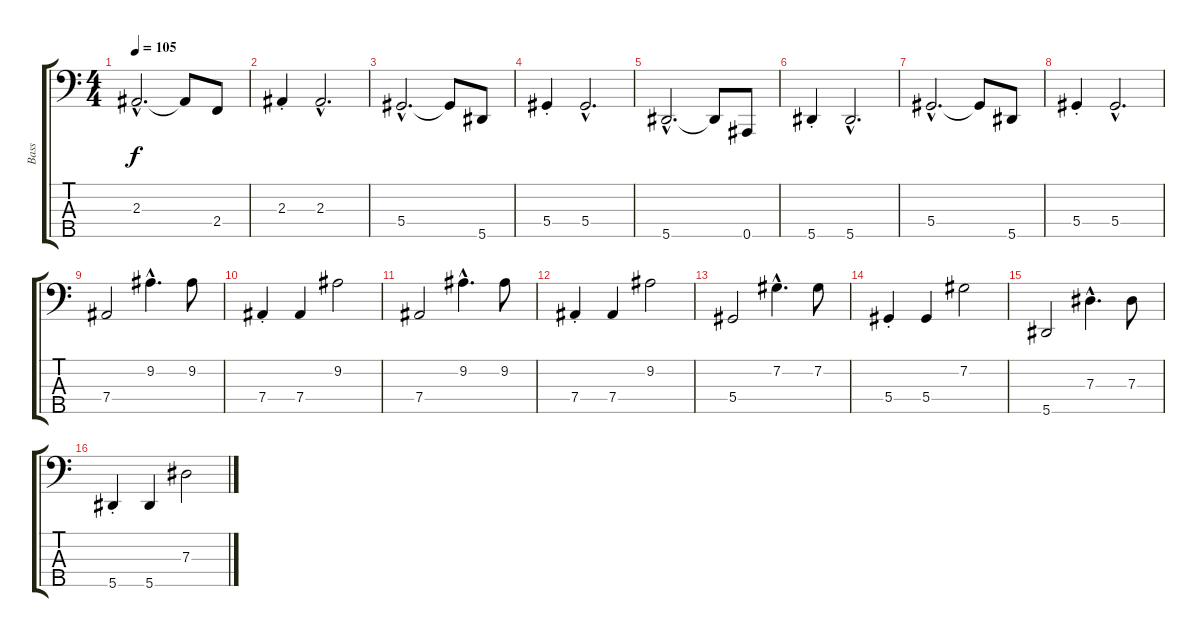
\track ("Bass" "Bass") {instrument electricbassfinger}
\staff {score tabs}
\tuning (Gb2 Db2 Ab1 Eb1 Bb0) {hide}
\ts (4 4)
\tempo 105
\clef f4
\ks c
2.3{hac}.2{d dy f} 2.3{t}.8 2.4.8 |
2.3{st}.4 2.3{hac}.2{d} |
5.4{hac}.2{d} 5.4{t}.8 5.5.8 |
5.4{st}.4 5.4{hac}.2{d} |
5.5{hac}.2{d} 5.5{t}.8 0.5.8 |
5.5{st}.4 5.5{hac}.2{d} |
5.4{hac}.2{d} 5.4{t}.8 5.5.8 |
5.4{st}.4 5.4{hac}.2{d} |
7.4.2 9.2{hac}.4{d} 9.2.8 |
7.4{st}.4 7.4.4 9.2.2 |
7.4.2 9.2{hac}.4{d} 9.2.8 |
7.4{st}.4 7.4.4 9.2.2 |
5.4.2 7.2{hac}.4{d} 7.2.8 |
5.4{st}.4 5.4.4 7.2.2 |
5.5.2 7.3{hac}.4{d} 7.3.8 |
5.5{st}.4 5.5.4 7.3.2
